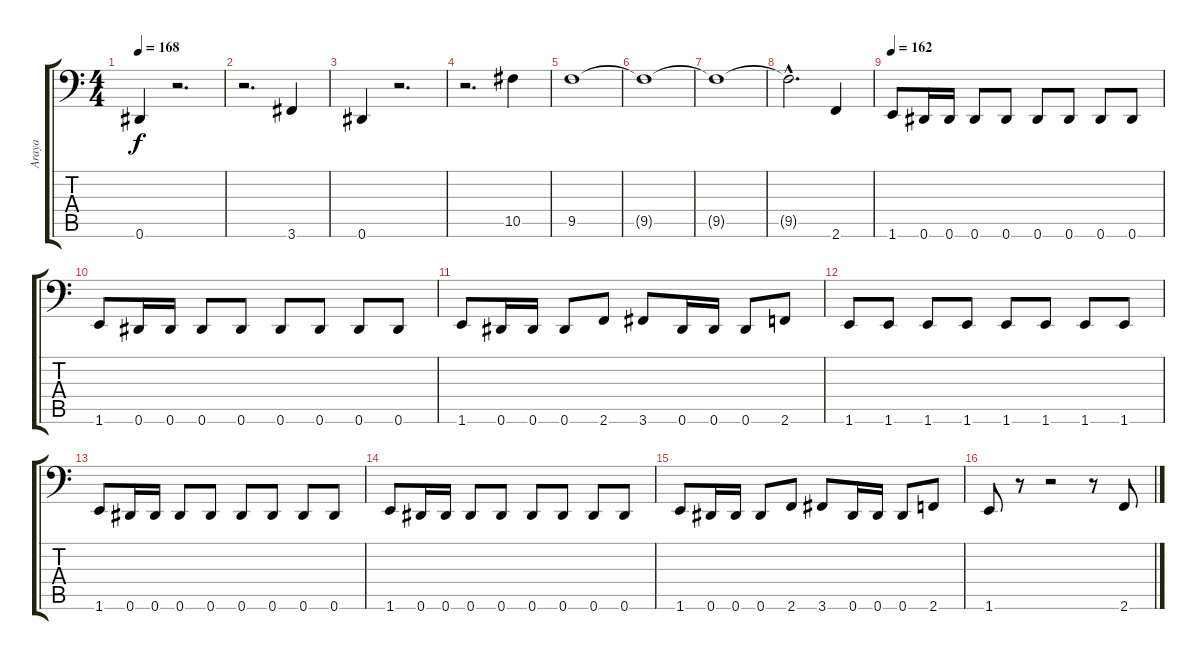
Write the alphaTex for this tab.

\track ("Araya" "Araya") {instrument electricbasspick}
\staff {score tabs}
\tuning (Eb3 Bb2 Gb2 Db2 Ab1 Eb1) {hide}
\ts (4 4)
\tempo 168
\clef f4
\ks c
0.6.4{dy f} r.2{d} |
r.2{d} 3.6.4 |
0.6.4 r.2{d} |
r.2{d} 10.5.4 |
9.5.1 |
9.5{t}.1 |
9.5{t}.1 |
9.5{hac t}.2{d} 2.6.4 |
\tempo 162
1.6.8 0.6.16 0.6.16 0.6.8 0.6.8 0.6.8 0.6.8 0.6.8 0.6.8 |
1.6.8 0.6.16 0.6.16 0.6.8 0.6.8 0.6.8 0.6.8 0.6.8 0.6.8 |
1.6.8 0.6.16 0.6.16 0.6.8 2.6.8 3.6.8 0.6.16 0.6.16 0.6.8 2.6.8 |
1.6.8 1.6.8 1.6.8 1.6.8 1.6.8 1.6.8 1.6.8 1.6.8 |
1.6.8 0.6.16 0.6.16 0.6.8 0.6.8 0.6.8 0.6.8 0.6.8 0.6.8 |
1.6.8 0.6.16 0.6.16 0.6.8 0.6.8 0.6.8 0.6.8 0.6.8 0.6.8 |
1.6.8 0.6.16 0.6.16 0.6.8 2.6.8 3.6.8 0.6.16 0.6.16 0.6.8 2.6.8 |
1.6.8 r.8 r.2 r.8 2.6.8
